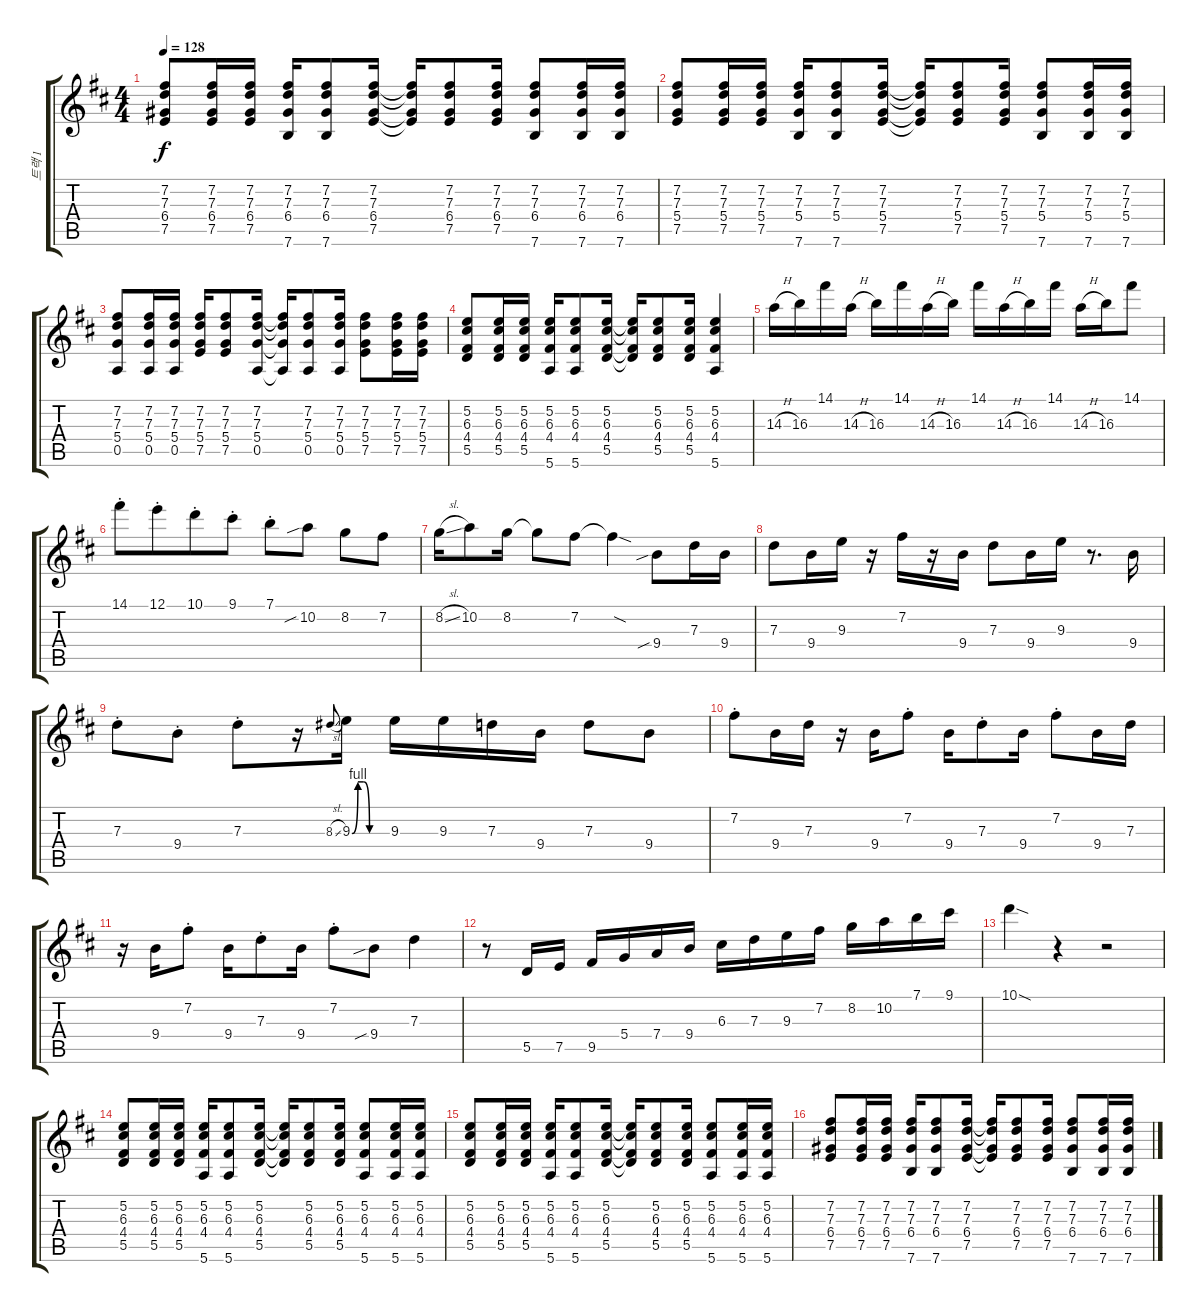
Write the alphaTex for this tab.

\track ("트랙 1" "트랙 1") {instrument acousticguitarsteel}
\staff {score tabs}
\tuning (E4 B3 G3 D3 A2 E2) {hide}
\ts (4 4)
\tempo 128
\clef g2
\ks d
(7.2 7.3 6.4 7.5).8{dy f beam Up} (7.2 7.3 6.4 7.5).16{beam Up} (7.2 7.3 6.4 7.5).16{beam Up} (7.2 7.3 6.4 7.6).16 (7.2 7.3 6.4 7.6).8 (7.2 7.3 6.4 7.5).16 (7.2{t} 7.3{t} 6.4{t} 7.5{t}).16{beam Up} (7.2 7.3 6.4 7.5).8{beam Up} (7.2 7.3 6.4 7.5).16{beam Up} (7.2 7.3 6.4 7.6).8 (7.2 7.3 6.4 7.6).16 (7.2 7.3 6.4 7.6).16 |
(7.2 7.3 5.4 7.5).8{beam Up} (7.2 7.3 5.4 7.5).16{beam Up} (7.2 7.3 5.4 7.5).16{beam Up} (7.2 7.3 5.4 7.6).16 (7.2 7.3 5.4 7.6).8 (7.2 7.3 5.4 7.5).16 (7.2{t} 7.3{t} 5.4{t} 7.5{t}).16{beam Up} (7.2 7.3 5.4 7.5).8{beam Up} (7.2 7.3 5.4 7.5).16{beam Up} (7.2 7.3 5.4 7.6).8 (7.2 7.3 5.4 7.6).16 (7.2 7.3 5.4 7.6).16 |
(7.2 7.3 5.4 0.5).8{beam Up} (7.2 7.3 5.4 0.5).16{beam Up} (7.2 7.3 5.4 0.5).16{beam Up} (7.2 7.3 5.4 7.5).16 (7.2 7.3 5.4 7.5).8 (7.2 7.3 5.4 0.5).16 (7.2{t} 7.3{t} 5.4{t} 0.5{t}).16{beam Up} (7.2 7.3 5.4 0.5).8{beam Up} (7.2 7.3 5.4 0.5).16{beam Up} (7.2 7.3 5.4 7.5).8 (7.2 7.3 5.4 7.5).16 (7.2 7.3 5.4 7.5).16 |
(5.2 6.3 4.4 5.5).8 (5.2 6.3 4.4 5.5).16 (5.2 6.3 4.4 5.5).16 (5.2 6.3 4.4 5.6).16 (5.2 6.3 4.4 5.6).8 (5.2 6.3 4.4 5.5).16 (5.2{t} 6.3{t} 4.4{t} 5.5{t}).16 (5.2 6.3 4.4 5.5).8 (5.2 6.3 4.4 5.5).16 (5.2 6.3 4.4 5.6).4 |
14.3{h}.16 16.3.16 14.1.16 14.3{h}.16 16.3.16 14.1.16 14.3{h}.16 16.3.16 14.1.16 14.3{h}.16 16.3.16 14.1.16 14.3{h}.16 16.3.16 14.1.8 |
14.1{st}.8 12.1{st}.8{beam merge} 10.1{st}.8 9.1{st}.8 7.1{st}.8 10.2{sib}.8 8.2.8 7.2.8 |
8.2{sl}.16 10.2.8 8.2.16 8.2{t}.8 7.2.8 7.2{sod t}.4 9.4{sib}.8 7.3.16 9.4.16 |
7.3.8 9.4.16 9.3.16 r.16 7.2.16 r.16 9.4.16 7.3.8 9.4.16 9.3.16 r.8{d} 9.4.16 |
7.3{st}.8 9.4{st}.8 7.3{st}.8 r.16 8.3{sl}.8{gr onbeat} 9.3{be (custom 0 0 10 4 20 4 30 0 60 0)}.16 9.3.16 9.3.16 7.3.16 9.4.16 7.3.8 9.4.8 |
7.2{st}.8 9.4.16 7.3.16 r.16 9.4.16 7.2{st}.8 9.4.16 7.3{st}.8 9.4.16 7.2{st}.8 9.4.16 7.3.16 |
r.16 9.4.16 7.2{st}.8 9.4.16 7.3{st}.8 9.4.16 7.2{st}.8 9.4{sib}.8 7.3.4 |
r.8 5.5.16 7.5.16 9.5.16 5.4.16 7.4.16 9.4.16 6.3.16 7.3.16 9.3.16 7.2.16 8.2.16 10.2.16 7.1.16 9.1.16 |
10.1{sod}.4 r.4 r.2 |
(5.2 6.3 4.4 5.5).8 (5.2 6.3 4.4 5.5).16 (5.2 6.3 4.4 5.5).16 (5.2 6.3 4.4 5.6).16 (5.2 6.3 4.4 5.6).8 (5.2 6.3 4.4 5.5).16 (5.2{t} 6.3{t} 4.4{t} 5.5{t}).16 (5.2 6.3 4.4 5.5).8 (5.2 6.3 4.4 5.5).16 (5.2 6.3 4.4 5.6).8 (5.2 6.3 4.4 5.6).16 (5.2 6.3 4.4 5.6).16 |
(5.2 6.3 4.4 5.5).8 (5.2 6.3 4.4 5.5).16 (5.2 6.3 4.4 5.5).16 (5.2 6.3 4.4 5.6).16 (5.2 6.3 4.4 5.6).8 (5.2 6.3 4.4 5.5).16 (5.2{t} 6.3{t} 4.4{t} 5.5{t}).16 (5.2 6.3 4.4 5.5).8 (5.2 6.3 4.4 5.5).16 (5.2 6.3 4.4 5.6).8 (5.2 6.3 4.4 5.6).16 (5.2 6.3 4.4 5.6).16 |
(7.2 7.3 6.4 7.5).8{beam Up} (7.2 7.3 6.4 7.5).16{beam Up} (7.2 7.3 6.4 7.5).16{beam Up} (7.2 7.3 6.4 7.6).16 (7.2 7.3 6.4 7.6).8 (7.2 7.3 6.4 7.5).16 (7.2{t} 7.3{t} 6.4{t} 7.5{t}).16{beam Up} (7.2 7.3 6.4 7.5).8{beam Up} (7.2 7.3 6.4 7.5).16{beam Up} (7.2 7.3 6.4 7.6).8 (7.2 7.3 6.4 7.6).16 (7.2 7.3 6.4 7.6).16
